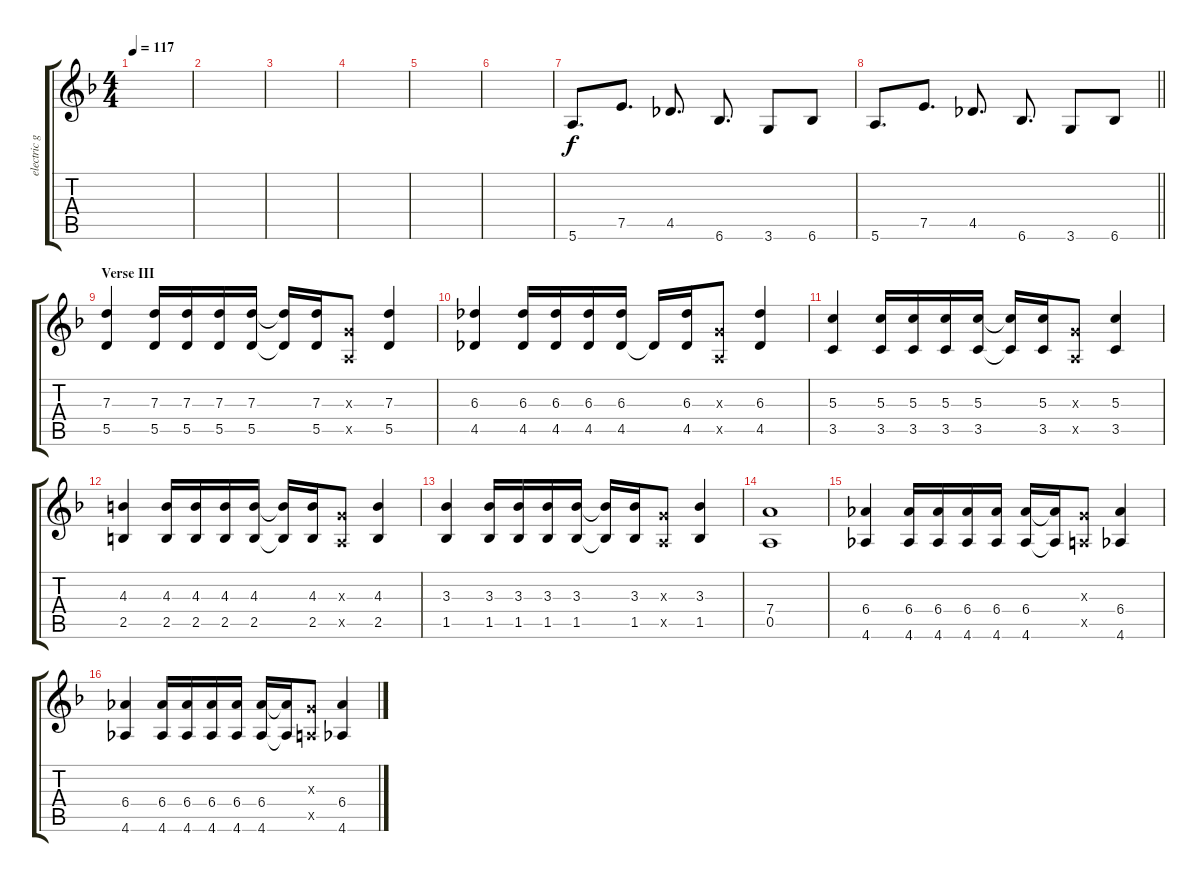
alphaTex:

\track ("electric guitar" "electric g") {instrument distortionguitar}
\staff {score tabs}
\tuning (E4 B3 G3 D3 A2 E2) {hide}
\ts (4 4)
\tempo 117
\clef g2
\ks f
|
|
|
|
|
|
5.6.8{d} 7.5.8{d} 4.5.8{d} 6.6.8{d} 3.6.8 6.6.8 |
\barLineRight lightlight
5.6.8{d} 7.5.8{d} 4.5.8{d} 6.6.8{d} 3.6.8 6.6.8 |
\section ("" "Verse III")
(7.3 5.5).4 (7.3 5.5).16 (7.3 5.5).16 (7.3 5.5).16 (7.3 5.5).16 (7.3{t} 5.5{t}).16 (7.3 5.5).16 (0.3{x} 0.5{x}).8 (7.3 5.5).4 |
(6.3 4.5).4 (6.3 4.5).16 (6.3 4.5).16 (6.3 4.5).16 (6.3 4.5).16 4.5{t}.16 (6.3 4.5).16 (0.3{x} 0.5{x}).8 (6.3 4.5).4 |
(5.3 3.5).4 (5.3 3.5).16 (5.3 3.5).16 (5.3 3.5).16 (5.3 3.5).16 (5.3{t} 3.5{t}).16 (5.3 3.5).16 (0.3{x} 0.5{x}).8 (5.3 3.5).4 |
(4.3 2.5).4 (4.3 2.5).16 (4.3 2.5).16 (4.3 2.5).16 (4.3 2.5).16 (4.3{t} 2.5{t}).16 (4.3 2.5).16 (0.3{x} 0.5{x}).8 (4.3 2.5).4 |
(3.3 1.5).4 (3.3 1.5).16 (3.3 1.5).16 (3.3 1.5).16 (3.3 1.5).16 (3.3{t} 1.5{t}).16 (3.3 1.5).16 (0.3{x} 0.5{x}).8 (3.3 1.5).4 |
(7.4 0.5).1 |
(6.4 4.6).4 (6.4 4.6).16 (6.4 4.6).16 (6.4 4.6).16 (6.4 4.6).16 (6.4 4.6).16 (6.4{t} 4.6{t}).16 (0.3{x} 0.5{x}).8 (6.4 4.6).4 |
(6.4 4.6).4 (6.4 4.6).16 (6.4 4.6).16 (6.4 4.6).16 (6.4 4.6).16 (6.4 4.6).16 (6.4{t} 4.6{t}).16 (0.3{x} 0.5{x}).8 (6.4 4.6).4
